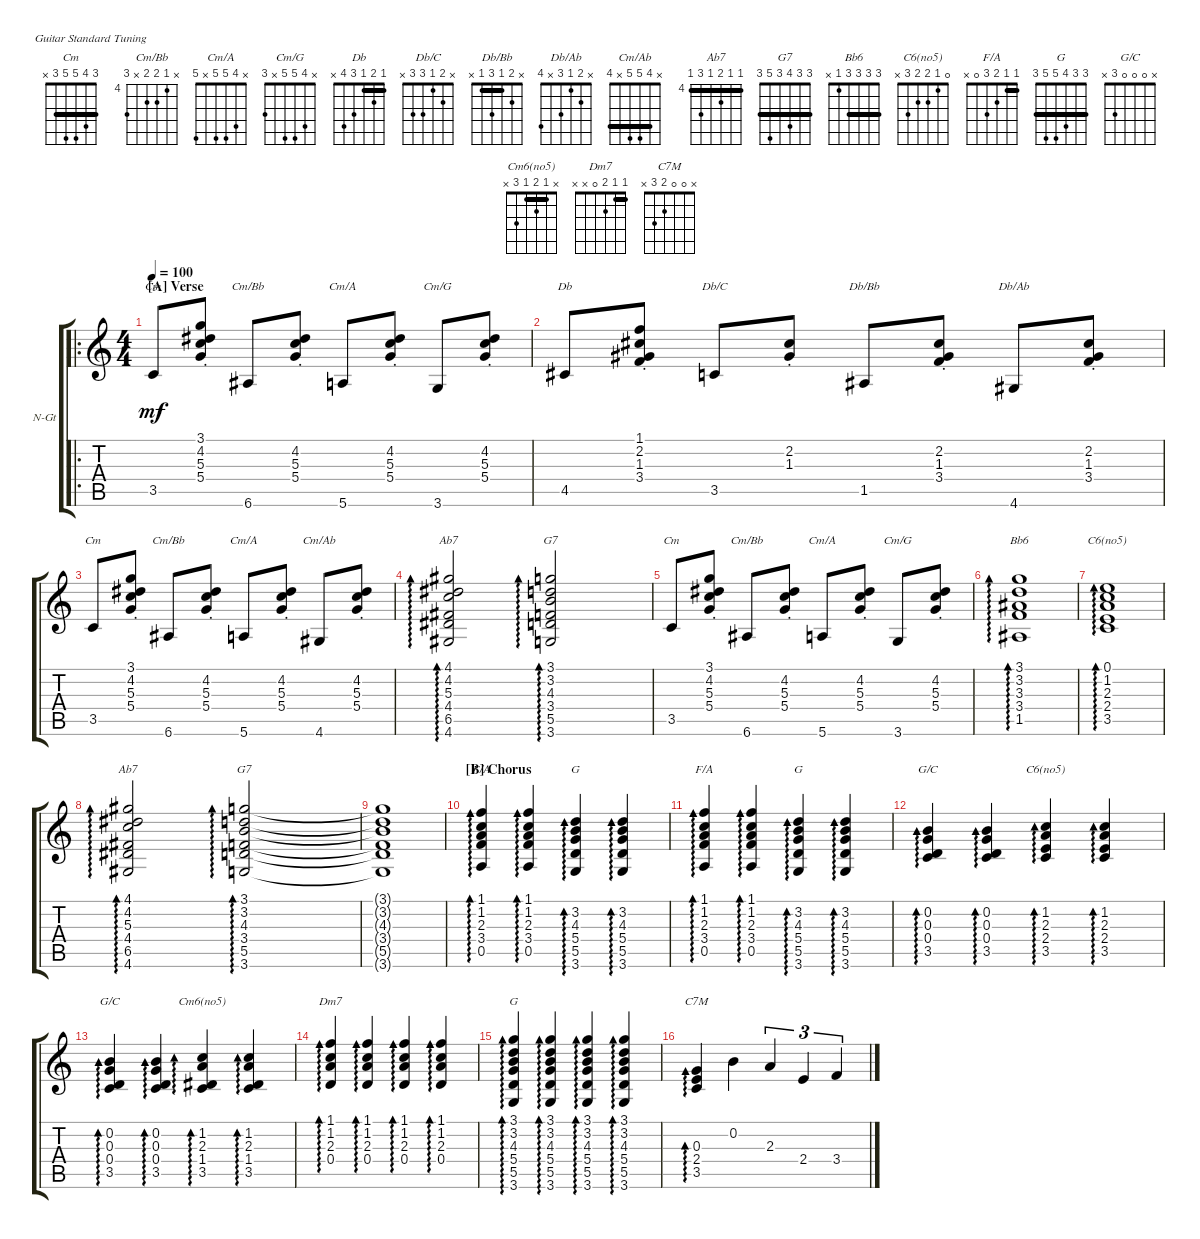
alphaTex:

\defaultSystemsLayout 4
\bracketExtendMode groupsimilarinstruments
\firstSystemTrackNameOrientation horizontal
\otherSystemsTrackNameOrientation horizontal
\track ("Nylon Guitar" "N-Gt") {instrument acousticguitarnylon}
\staff {score tabs}
\tuning (E4 B3 G3 D3 A2 E2)
\chord ("Cm" 3 4 5 5 3 x) {barre 3}
\chord ("Cm/Bb" x 4 5 5 x 6) {firstfret 4}
\chord ("Cm/A" x 4 5 5 x 5)
\chord ("Cm/G" x 4 5 5 x 3)
\chord ("Db" 1 2 1 3 4 x) {barre 1}
\chord ("Db/C" x 2 1 3 3 x)
\chord ("Db/Bb" x 2 1 3 1 x) {barre 1}
\chord ("Db/Ab" x 2 1 3 x 4)
\chord ("Cm/Ab" x 4 5 5 x 4) {barre 4}
\chord ("Ab7" 4 4 5 4 6 4) {firstfret 4 barre (4 4 4)}
\chord ("G7" 3 3 4 3 5 3) {barre (3 3 3)}
\chord ("Bb6" 3 3 3 3 1 x) {barre (3 3 3)}
\chord ("C6(no5)" 0 1 2 2 3 x)
\chord ("F/A" 1 1 2 3 0 x) {barre 1}
\chord ("G" x 3 4 5 5 3) {barre 3}
\chord ("G/C" x 0 0 0 3 x)
\chord ("Cm6(no5)" x 1 2 1 3 x) {barre 1}
\chord ("Dm7" 1 1 2 0 x x) {barre 1}
\chord ("G" 3 3 4 5 5 3) {barre (3 3)}
\chord ("C7M" x 0 0 2 3 x)
\ro
\ts (4 4)
\section ("A" "Verse")
\tempo 100
\clef g2
\ks c
3.5.8{ch "Cm" dy mf instrument acousticguitarnylon} (5.3{st} 4.2{st} 3.1 5.4).8 6.6.8{ch "Cm/Bb"} (5.4{st} 5.3{st} 4.2{st}).8 5.6.8{ch "Cm/A"} (5.4{st} 5.3{st} 4.2{st}).8 3.6.8{ch "Cm/G"} (4.2{st} 5.3{st} 5.4{st}).8 |
4.5.8{ch "Db"} (3.4{st} 1.3{st} 2.2{st} 1.1{st}).8 3.5.8{ch "Db/C"} (2.2{st} 1.3{st}).8 1.5.8{ch "Db/Bb"} (3.4{st} 1.3{st} 2.2{st}).8 4.6.8{ch "Db/Ab"} (3.4{st} 1.3{st} 2.2{st}).8 |
3.5.8{ch "Cm"} (5.3{st} 4.2{st} 3.1 5.4).8 6.6.8{ch "Cm/Bb"} (5.4{st} 5.3{st} 4.2{st}).8 5.6.8{ch "Cm/A"} (5.4{st} 5.3{st} 4.2{st}).8 4.6.8{ch "Cm/Ab"} (4.2{st} 5.3{st} 5.4{st}).8 |
(4.6 6.5 4.4 5.3 4.2 4.1).2{ad 0 ch "Ab7"} (3.6 5.5 3.4 4.3 3.2 3.1).2{ad 0 ch "G7"} |
3.5.8{ch "Cm"} (5.3{st} 4.2{st} 3.1 5.4).8 6.6.8{ch "Cm/Bb"} (5.4{st} 5.3{st} 4.2{st}).8 5.6.8{ch "Cm/A"} (5.4{st} 5.3{st} 4.2{st}).8 3.6.8{ch "Cm/G"} (4.2{st} 5.3{st} 5.4{st}).8 |
(1.5 3.4 3.3 3.2 3.1).1{ad 0 ch "Bb6"} |
(3.5 2.4 2.3 1.2 0.1).1{ad 0 ch "C6(no5)"} |
(4.6 6.5 4.4 5.3 4.2 4.1).2{ad 0 ch "Ab7"} (3.6 5.5 3.4 4.3 3.2 3.1).2{ad 0 ch "G7"} |
(3.6{t} 5.5{t} 3.4{t} 4.3{t} 3.2{t} 3.1{t}).1 |
\section ("B" "Chorus")
(0.5 3.4 2.3 1.2 1.1).4{ad 0 ch "F/A"} (0.5 3.4 2.3 1.2 1.1).4{ad 0} (3.6 5.4 4.3 3.2 5.5).4{ad 0 ch "G"} (3.6 5.4 4.3 3.2 5.5).4{ad 0} |
(0.5 3.4 2.3 1.2 1.1).4{ad 0 ch "F/A"} (0.5 3.4 2.3 1.2 1.1).4{ad 0} (3.6 5.4 4.3 3.2 5.5).4{ad 0 ch "G"} (3.6 5.4 4.3 3.2 5.5).4{ad 0} |
(3.5 0.4 0.3 0.2).4{ad 0 ch "G/C"} (0.2 0.3 0.4 3.5).4{ad 0} (3.5 2.4 2.3 1.2).4{ad 0 ch "C6(no5)"} (1.2 2.3 2.4 3.5).4{ad 0} |
(3.5 0.4 0.3 0.2).4{ad 0 ch "G/C"} (0.2 0.3 0.4 3.5).4{ad 0} (3.5 1.4 2.3 1.2).4{ad 0 ch "Cm6(no5)"} (1.2 2.3 1.4 3.5).4{ad 0} |
(0.4 2.3 1.2 1.1).4{ad 0 ch "Dm7"} (0.4 2.3 1.2 1.1).4{ad 0} (0.4 2.3 1.2 1.1).4{ad 0} (0.4 2.3 1.2 1.1).4{ad 0} |
(5.4 4.3 3.2 3.1 3.6 5.5).4{ad 0 ch "G"} (5.4 4.3 3.2 3.1 3.6 5.5).4{ad 0} (5.4 4.3 3.2 3.1 3.6 5.5).4{ad 0} (5.4 4.3 3.2 3.1 3.6 5.5).4{ad 0} |
(2.4 0.3 3.5).4{ad 0 ch "C7M"} 0.2.4 2.3.4{tu (3 2)} 2.4.4{tu (3 2)} 3.4.4{tu (3 2)}
